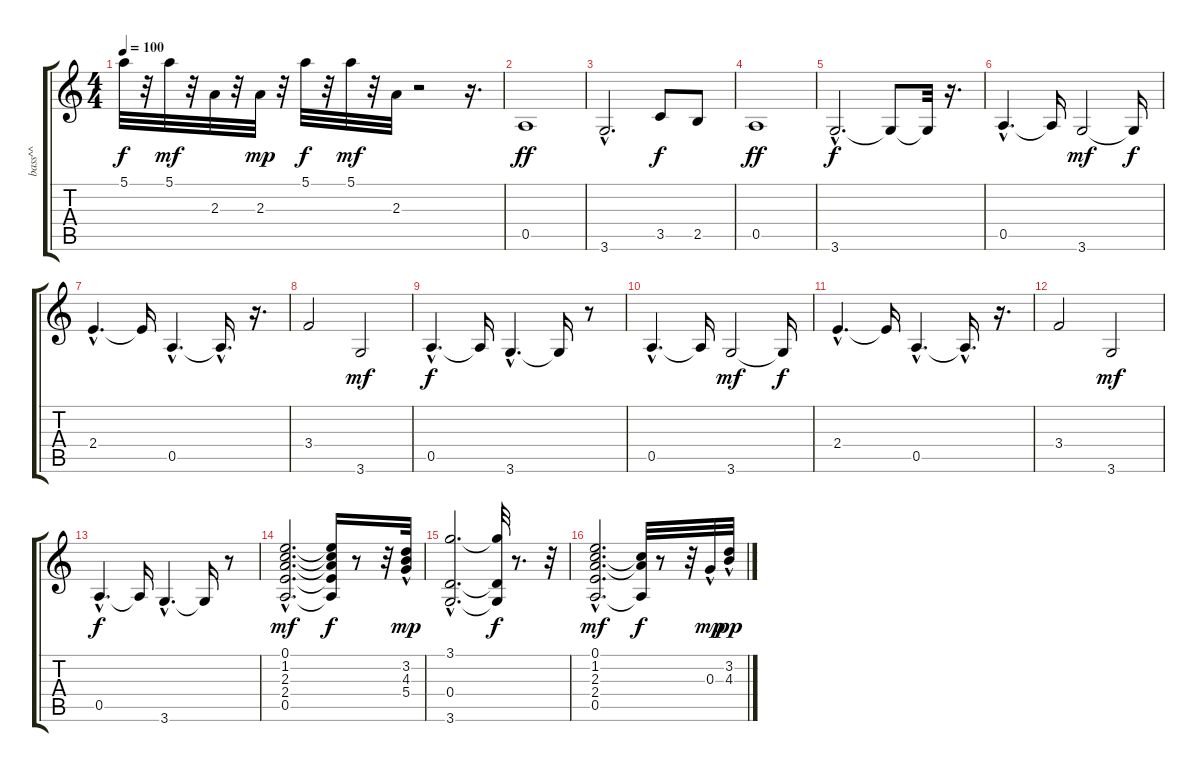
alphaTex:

\track ("bass^^" "bass^^") {instrument electricbassfinger}
\staff {score tabs}
\tuning (E4 B3 G3 D3 A2 E2) {hide}
\ts (4 4)
\tempo 100
\clef g2
\ks c
5.1.32{dy f} r.32 5.1.32{dy mf} r.32 2.3.32 r.32 2.3.32{dy mp} r.32 5.1.32{dy f} r.32 5.1.32{dy mf} r.32 2.3.32 r.2 r.16{d} |
0.5.1{dy ff instrument distortionguitar} |
3.6{hac}.2{d} 3.5.8{dy f} 2.5.8 |
0.5.1{dy ff} |
3.6{hac}.2{d dy f} 3.6{t}.8 3.6{t}.32 r.16{d} |
0.5{hac}.4{d} 0.5{t}.16 3.6.2{dy mf} 3.6{t}.16{dy f} |
2.4{hac}.4{d} 2.4{t}.16 0.5{hac}.4{d} 0.5{hac t}.16{d} r.16{d} |
3.4.2 3.6.2{dy mf} |
0.5{hac}.4{d dy f} 0.5{t}.16 3.6{hac}.4{d} 3.6{t}.16 r.8 |
0.5{hac}.4{d} 0.5{t}.16 3.6.2{dy mf} 3.6{t}.16{dy f} |
2.4{hac}.4{d} 2.4{t}.16 0.5{hac}.4{d} 0.5{hac t}.16{d} r.16{d} |
3.4.2 3.6.2{dy mf} |
0.5{hac}.4{d dy f} 0.5{t}.16 3.6{hac}.4{d} 3.6{t}.16 r.8 |
(0.1{hac} 1.2{hac} 2.3{hac} 2.4{hac} 0.5{hac}).2{d dy mf instrument electricguitarclean} (0.1{t} 1.2{t} 2.3{t} 2.4{t} 0.5{t}).16{dy f} r.8 r.32 (3.2{hac} 4.3{hac} 5.4{hac}).32{dy mp} |
(3.1{hac} 0.4{hac} 3.6{hac}).2{d} (3.1{t} 0.4{t} 3.6{t}).32{dy f} r.8{d} r.32 |
(0.1{hac} 1.2{hac} 2.3{hac} 2.4{hac} 0.5{hac}).2{d dy mf} (1.2{t} 2.3{t} 0.5{t}).32{dy f} r.8 r.32 0.3{hac}.32{dy mp} (3.2{hac} 4.3{hac}).32{dy pp}
